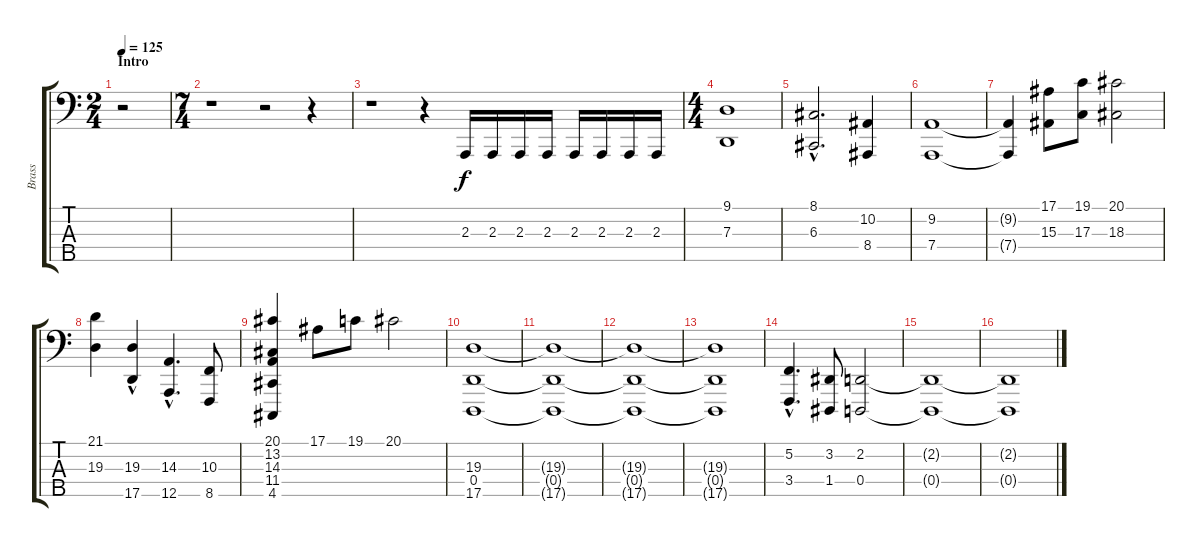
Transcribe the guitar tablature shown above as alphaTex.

\track ("Brass" "Brass") {instrument synthbrass2}
\staff {score tabs}
\tuning (F2 C2 G1 D1 A0) {hide}
\ts (2 4)
\section ("" "Intro")
\tempo 125
\clef f4
\ks c
r.2{dy f instrument synthbrass2} |
\ts (7 4)
r.1 r.2 r.4 |
r.1 r.4 2.3.16 2.3.16 2.3.16 2.3.16 2.3.16 2.3.16 2.3.16 2.3.16 |
\ts (4 4)
(9.1 7.3).1 |
(8.1{hac} 6.3{hac}).2{d} (10.2 8.4).4 |
(9.2 7.4).1 |
(9.2{t} 7.4{t}).4 (17.1 15.3).8 (19.1 17.3).8 (20.1 18.3).2 |
(21.1 19.3).4 (19.3{hac} 17.5).4 (14.3{hac} 12.5{hac}).4{d} (10.3 8.5).8 |
(20.1 13.2 14.3 11.4 4.5).4 17.1.8 19.1.8 20.1.2 |
(19.3 0.4 17.5).1 |
(19.3{t} 0.4{t} 17.5{t}).1 |
(19.3{t} 0.4{t} 17.5{t}).1 |
(19.3{t} 0.4{t} 17.5{t}).1 |
(5.2{hac} 3.4{hac}).4{d} (3.2 1.4).8 (2.2 0.4).2 |
(2.2{t} 0.4{t}).1 |
(2.2{t} 0.4{t}).1
